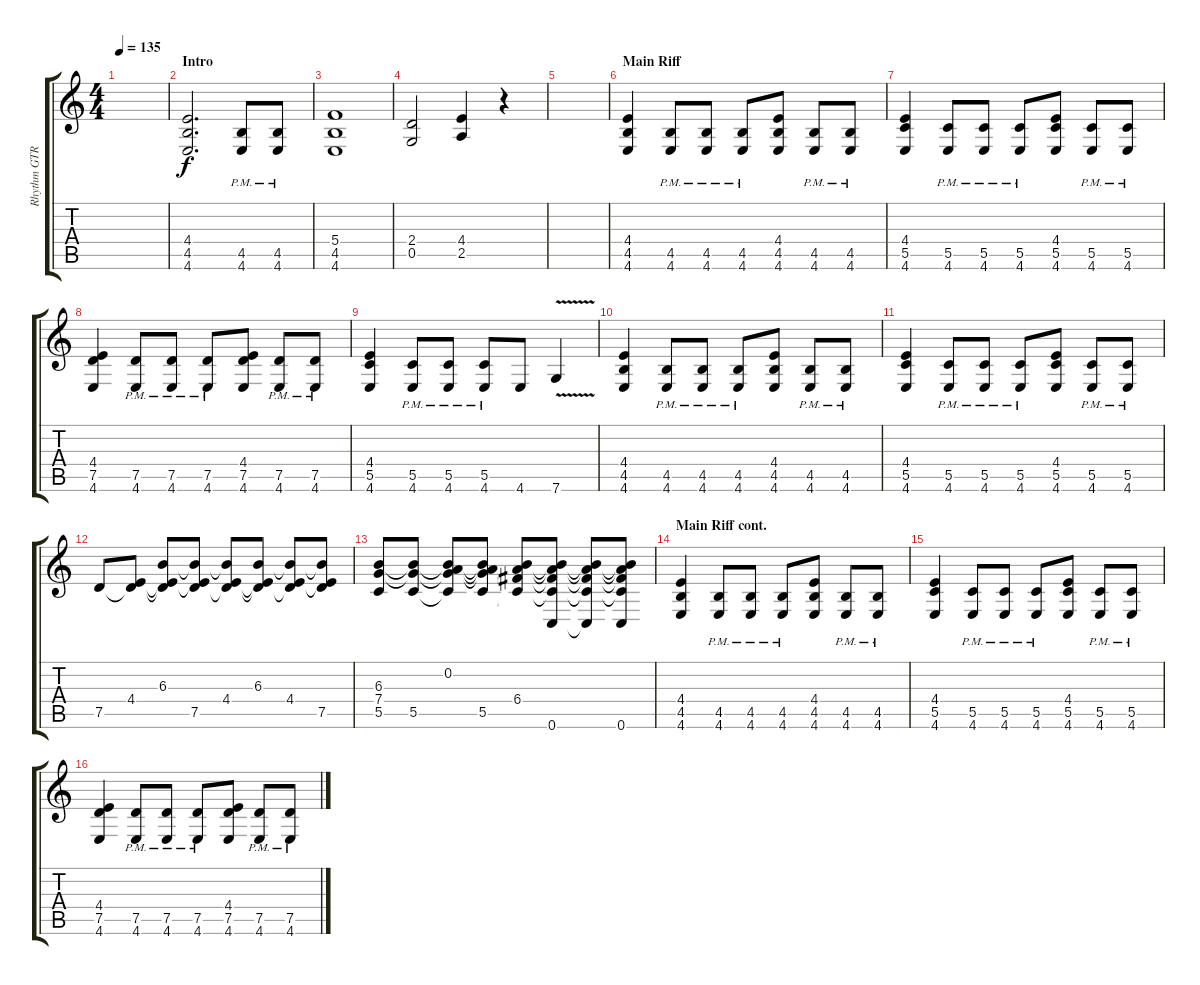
\track ("Rhythm GTR 1" "Rhythm GTR") {instrument distortionguitar}
\staff {score tabs}
\tuning (D4 A3 F3 C3 G2 C2) {hide}
\ts (4 4)
\tempo 135
\clef g2
\ks c
|
\section ("" "Intro")
(4.4 4.5 4.6).2{d} (4.5{pm} 4.6{pm}).8 (4.5{pm} 4.6{pm}).8 |
(5.4 4.5 4.6).1 |
(2.4 0.5).2 (4.4 2.5).4 r.4 |
|
\section ("" "Main Riff")
(4.4 4.5 4.6).4 (4.5{pm} 4.6{pm}).8 (4.5{pm} 4.6{pm}).8 (4.5{pm} 4.6{pm}).8 (4.4 4.5 4.6).8 (4.5{pm} 4.6{pm}).8 (4.5{pm} 4.6{pm}).8 |
(4.4 5.5 4.6).4 (5.5{pm} 4.6{pm}).8 (5.5{pm} 4.6{pm}).8 (5.5{pm} 4.6{pm}).8 (4.4 5.5 4.6).8 (5.5{pm} 4.6{pm}).8 (5.5{pm} 4.6{pm}).8 |
(4.4 7.5 4.6).4 (7.5{pm} 4.6{pm}).8 (7.5{pm} 4.6{pm}).8 (7.5{pm} 4.6{pm}).8 (4.4 7.5 4.6).8 (7.5{pm} 4.6{pm}).8 (7.5{pm} 4.6{pm}).8 |
(4.4 5.5 4.6).4 (5.5{pm} 4.6{pm}).8 (5.5{pm} 4.6{pm}).8 (5.5{pm} 4.6{pm}).8 4.6.8 7.6{v}.4 |
(4.4 4.5 4.6).4 (4.5{pm} 4.6{pm}).8 (4.5{pm} 4.6{pm}).8 (4.5{pm} 4.6{pm}).8 (4.4 4.5 4.6).8 (4.5{pm} 4.6{pm}).8 (4.5{pm} 4.6{pm}).8 |
(4.4 5.5 4.6).4 (5.5{pm} 4.6{pm}).8 (5.5{pm} 4.6{pm}).8 (5.5{pm} 4.6{pm}).8 (4.4 5.5 4.6).8 (5.5{pm} 4.6{pm}).8 (5.5{pm} 4.6{pm}).8 |
7.5.8 (4.4 7.5{t}).8 (6.3 4.4{t} 7.5{t}).8 (6.3{t} 4.4{t} 7.5).8 (6.3{t} 4.4 7.5{t}).8 (6.3 4.4{t} 7.5{t}).8 (6.3{t} 4.4 7.5{t}).8 (6.3{t} 4.4{t} 7.5).8 |
(6.3 7.4 5.5).8 (6.3{t} 7.4{t} 5.5).8 (0.2 6.3{t} 7.4{t} 5.5{t}).8 (0.2{t} 6.3{t} 7.4{t} 5.5).8 (0.2{t} 6.3{t} 6.4 5.5{t}).8 (0.2{t} 6.3{t} 6.4{t} 5.5{t} 0.6).8 (0.2{t} 6.3{t} 6.4{t} 5.5{t} 0.6{t}).8 (0.2{t} 6.3{t} 6.4{t} 5.5{t} 0.6).8 |
\section ("" "Main Riff cont.")
(4.4 4.5 4.6).4 (4.5{pm} 4.6{pm}).8 (4.5{pm} 4.6{pm}).8 (4.5{pm} 4.6{pm}).8 (4.4 4.5 4.6).8 (4.5{pm} 4.6{pm}).8 (4.5{pm} 4.6{pm}).8 |
(4.4 5.5 4.6).4 (5.5{pm} 4.6{pm}).8 (5.5{pm} 4.6{pm}).8 (5.5{pm} 4.6{pm}).8 (4.4 5.5 4.6).8 (5.5{pm} 4.6{pm}).8 (5.5{pm} 4.6{pm}).8 |
(4.4 7.5 4.6).4 (7.5{pm} 4.6{pm}).8 (7.5{pm} 4.6{pm}).8 (7.5{pm} 4.6{pm}).8 (4.4 7.5 4.6).8 (7.5{pm} 4.6{pm}).8 (7.5{pm} 4.6{pm}).8
